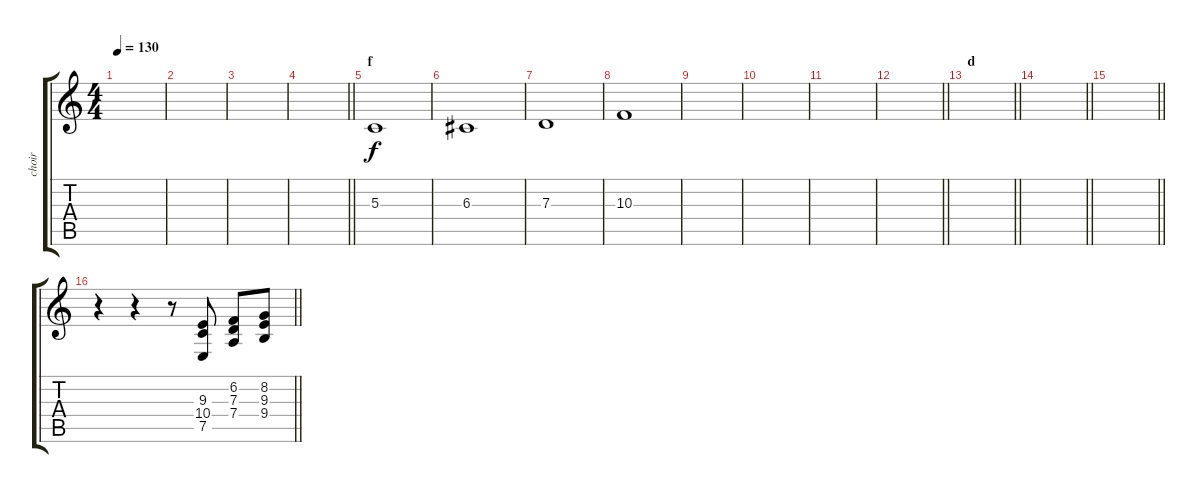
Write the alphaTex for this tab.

\track ("choir" "choir") {instrument choiraahs}
\staff {score tabs}
\tuning (E4 B3 G3 D3 A2 E2) {hide}
\ts (4 4)
\tempo 130
\clef g2
\ks c
|
|
|
\barLineRight lightlight
|
\section ("" "f")
5.3.1 |
6.3.1 |
7.3.1 |
10.3.1 |
|
|
|
\barLineRight lightlight
|
\section ("" "d")
\barLineRight lightlight
|
\barLineRight lightlight
|
\barLineRight lightlight
|
\barLineRight lightlight
r.4 r.4 r.8 (9.3 10.4 7.5).8 (6.2 7.3 7.4).8 (8.2 9.3 9.4).8
